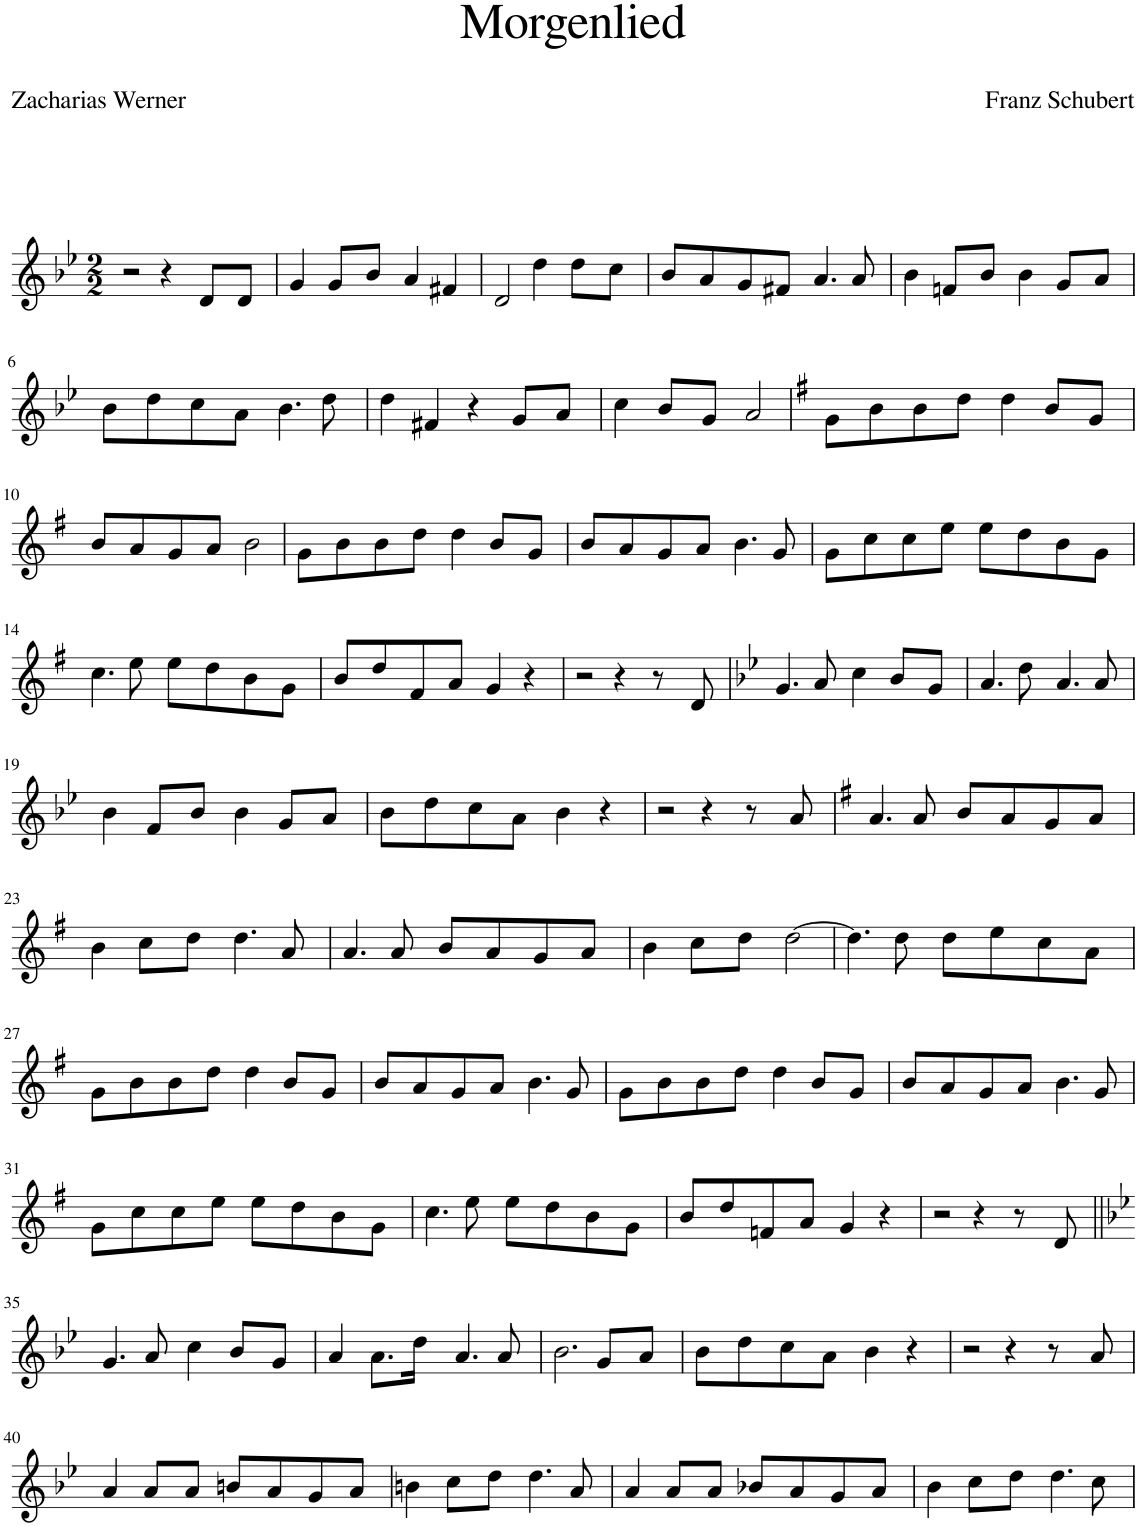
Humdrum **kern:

**kern
*part1
*staff1
*I"Piano
*I'Pno
*clefG2
*k[b-e-]
*M2/2
=1
2r
4r
8d/L
8d/J
=2
4g/
8g/L
8b-/J
4a/
4f#X/
=3
2d/
4dd\
8dd\L
8cc\J
=4
8b-/L
8a/
8g/
8f#X/J
4.a/
8a/
=5
4b-\
8fn/L
8b-/J
4b-\
8g/L
8a/J
!!LO:LB:g=z
=6
8b-\L
8dd\
8cc\
8a\J
4.b-\
8dd\
=7
4dd\
4f#X/
4r
8g/L
8a/J
=8
4cc\
8b-/L
8g/J
2a/
=9
*k[f#]
8g\L
8b\
8b\
8dd\J
4dd\
8b/L
8g/J
!!LO:LB:g=z
=10
8b/L
8a/
8g/
8a/J
2b\
=11
8g\L
8b\
8b\
8dd\J
4dd\
8b/L
8g/J
=12
8b/L
8a/
8g/
8a/J
4.b\
8g/
=13
8g\L
8cc\
8cc\
8ee\J
8ee\L
8dd\
8b\
8g\J
!!LO:LB:g=z
=14
4.cc\
8ee\
8ee\L
8dd\
8b\
8g\J
=15
8b/L
8dd/
8f#/
8a/J
4g/
4r
=16
2r
4r
8r
8d/
=17
*k[b-e-]
4.g/
8a/
4cc\
8b-/L
8g/J
=18
4.a/
8dd\
4.a/
8a/
!!LO:LB:g=z
=19
4b-\
8f/L
8b-/J
4b-\
8g/L
8a/J
=20
8b-\L
8dd\
8cc\
8a\J
4b-\
4r
=21
2r
4r
8r
8a/
=22
*k[f#]
4.a/
8a/
8b/L
8a/
8g/
8a/J
!!LO:LB:g=z
=23
4b\
8cc\L
8dd\J
4.dd\
8a/
=24
4.a/
8a/
8b/L
8a/
8g/
8a/J
=25
4b\
8cc\L
8dd\J
[2dd\
=26
4.dd\]
8dd\
8dd\L
8ee\
8cc\
8a\J
!!LO:LB:g=z
=27
8g\L
8b\
8b\
8dd\J
4dd\
8b/L
8g/J
=28
8b/L
8a/
8g/
8a/J
4.b\
8g/
=29
8g\L
8b\
8b\
8dd\J
4dd\
8b/L
8g/J
=30
8b/L
8a/
8g/
8a/J
4.b\
8g/
!!LO:LB:g=z
=31
8g\L
8cc\
8cc\
8ee\J
8ee\L
8dd\
8b\
8g\J
=32
4.cc\
8ee\
8ee\L
8dd\
8b\
8g\J
=33
8b/L
8dd/
8fn/
8a/J
4g/
4r
=34
2r
4r
8r
8d/
!!LO:LB:g=z
=35||
*k[b-e-]
4.g/
8a/
4cc\
8b-/L
8g/J
=36
4a/
8.a\L
16dd\Jk
4.a/
8a/
=37
2.b-\
8g/L
8a/J
=38
8b-\L
8dd\
8cc\
8a\J
4b-\
4r
=39
2r
4r
8r
8a/
!!LO:LB:g=z
=40
4a/
8a/L
8a/J
8bn/L
8a/
8g/
8a/J
=41
4bn\
8cc\L
8dd\J
4.dd\
8a/
=42
4a/
8a/L
8a/J
8b-X/L
8a/
8g/
8a/J
=43
4b-\
8cc\L
8dd\J
4.dd\
8cc\
=
*-
